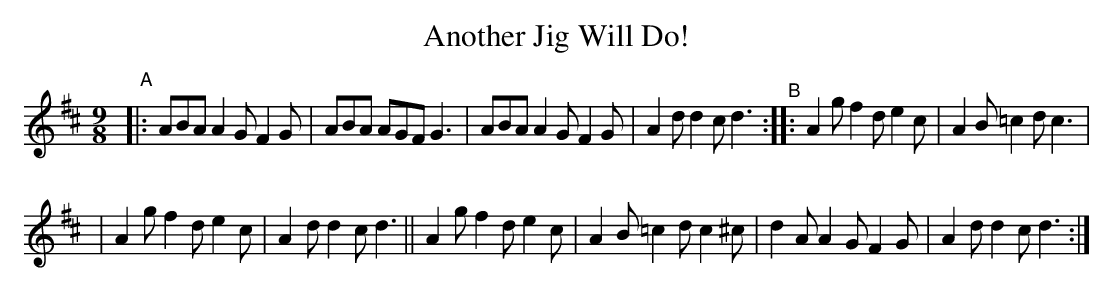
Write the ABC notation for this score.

X:1
T: Another Jig Will Do!
M: 9/8
K: D
"^A"|: ABA A2G F2G | ABA AGF G3 | ABA A2G F2G | A2d d2c d3 "^B":: A2g f2d e2c | A2B =c2d c3 |
| A2g f2d e2c | A2d d2c d3 || A2g f2d e2c | A2B =c2d c2^c | d2A A2G F2G | A2d d2c d3 :|
